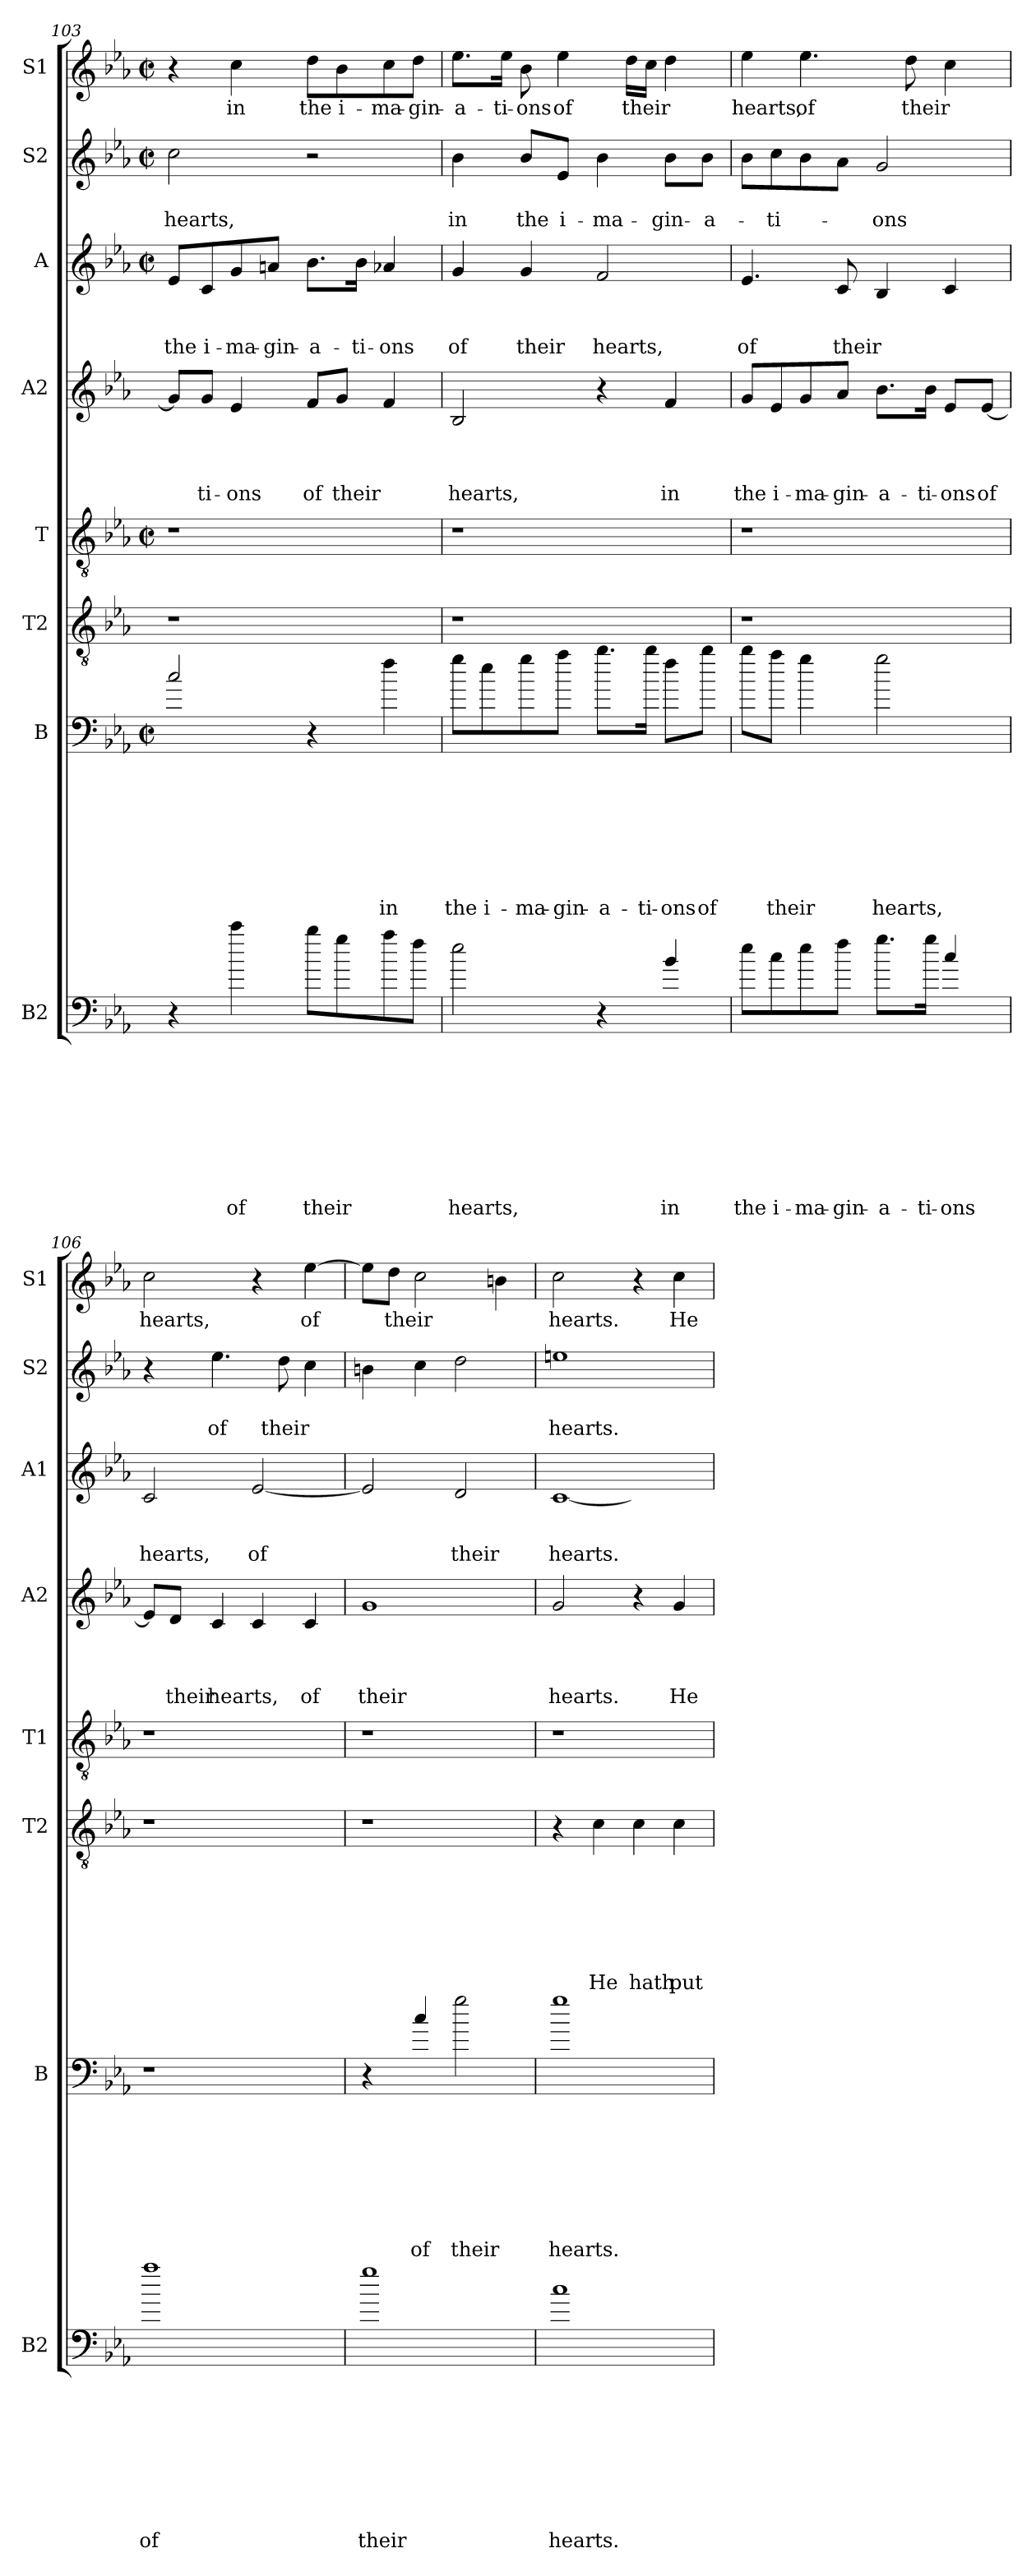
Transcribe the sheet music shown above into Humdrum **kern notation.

**kern	**text	**text	**text	**text	**text	**text	**text	**text	**text	**kern	**text	**text	**text	**text	**text	**text	**text	**text	**kern	**text	**text	**text	**text	**text	**text	**text	**kern	**kern	**text	**text	**text	**text	**kern	**text	**text	**text	**kern	**text	**text	**kern	**text
*part8	*part8	*part8	*part8	*part8	*part8	*part8	*part8	*part8	*part8	*part7	*part7	*part7	*part7	*part7	*part7	*part7	*part7	*part7	*part6	*part6	*part6	*part6	*part6	*part6	*part6	*part6	*part5	*part4	*part4	*part4	*part4	*part4	*part3	*part3	*part3	*part3	*part2	*part2	*part2	*part1	*part1
*staff8	*staff8	*staff8	*staff8	*staff8	*staff8	*staff8	*staff8	*staff8	*staff8	*staff7	*staff7	*staff7	*staff7	*staff7	*staff7	*staff7	*staff7	*staff7	*staff6	*staff6	*staff6	*staff6	*staff6	*staff6	*staff6	*staff6	*staff5	*staff4	*staff4	*staff4	*staff4	*staff4	*staff3	*staff3	*staff3	*staff3	*staff2	*staff2	*staff2	*staff1	*staff1
*I"B2	*	*	*	*	*	*	*	*	*	*I"B	*	*	*	*	*	*	*	*	*I"T2	*	*	*	*	*	*	*	*I"T	*I"A2	*	*	*	*	*I"A	*	*	*	*I"S2	*	*	*I"S1	*
*I'B2	*	*	*	*	*	*	*	*	*	*I'B	*	*	*	*	*	*	*	*	*I'T2	*	*	*	*	*	*	*	*I'T1	*I'A2	*	*	*	*	*I'A1	*	*	*	*I'S2	*	*	*I'S1	*
*clefF4	*	*	*	*	*	*	*	*	*	*clefF4	*	*	*	*	*	*	*	*	*clefGv2	*	*	*	*	*	*	*	*clefGv2	*clefG2	*	*	*	*	*clefG2	*	*	*	*clefG2	*	*	*clefG2	*
*k[b-e-a-]	*	*	*	*	*	*	*	*	*	*k[b-e-a-]	*	*	*	*	*	*	*	*	*k[b-e-a-]	*	*	*	*	*	*	*	*k[b-e-a-]	*k[b-e-a-]	*	*	*	*	*k[b-e-a-]	*	*	*	*k[b-e-a-]	*	*	*k[b-e-a-]	*
*E-:	*	*	*	*	*	*	*	*	*	*E-:	*	*	*	*	*	*	*	*	*E-:	*	*	*	*	*	*	*	*E-:	*E-:	*	*	*	*	*E-:	*	*	*	*E-:	*	*	*E-:	*
*	*	*	*	*	*	*	*	*	*	*M2/2	*	*	*	*	*	*	*	*	*	*	*	*	*	*	*	*	*M2/2	*	*	*	*	*	*M2/2	*	*	*	*M2/2	*	*	*M2/2	*
*	*	*	*	*	*	*	*	*	*	*met(c|)	*	*	*	*	*	*	*	*	*	*	*	*	*	*	*	*	*met(c|)	*	*	*	*	*	*met(c|)	*	*	*	*met(c|)	*	*	*met(c|)	*
=103	=103	=103	=103	=103	=103	=103	=103	=103	=103	=103	=103	=103	=103	=103	=103	=103	=103	=103	=103	=103	=103	=103	=103	=103	=103	=103	=103	=103	=103	=103	=103	=103	=103	=103	=103	=103	=103	=103	=103	=103	=103
!	!	!	!	!	!	!	!	!	!	!	!	!	!	!	!	!	!	!	!	!	!	!	!	!	!	!	!	!	!	!	!	!	!	!	!	!LO:LY:b	!	!	!LO:LY:b	!	!
4r	.	.	.	.	.	.	.	.	.	2cc/	.	.	.	.	.	.	.	.	1r	.	.	.	.	.	.	.	1r	8g/L]	.	.	.	.	8e-/L	.	.	the	2cc\	.	hearts,	4r	.
!	!	!	!	!	!	!	!	!	!	!	!	!	!	!	!	!	!	!	!	!	!	!	!	!	!	!	!	!	!	!	!	!LO:LY:b	!	!	!	!LO:LY:b	!	!	!	!	!
.	.	.	.	.	.	.	.	.	.	.	.	.	.	.	.	.	.	.	.	.	.	.	.	.	.	.	.	8g/J	.	.	.	-ti-	8c/	.	.	i-	.	.	.	.	.
!	!	!	!	!	!	!	!	!	!LO:LY:b	!	!	!	!	!	!	!	!	!	!	!	!	!	!	!	!	!	!	!	!	!	!	!LO:LY:b	!	!	!	!LO:LY:b	!	!	!	!	!LO:LY:b
4ccc\	.	.	.	.	.	.	.	.	of	.	.	.	.	.	.	.	.	.	.	.	.	.	.	.	.	.	.	4e-/	.	.	.	-ons	8g/	.	.	-ma-	.	.	.	4cc\	in
!	!	!	!	!	!	!	!	!	!	!	!	!	!	!	!	!	!	!	!	!	!	!	!	!	!	!	!	!	!	!	!	!	!	!	!	!LO:LY:b	!	!	!	!	!
.	.	.	.	.	.	.	.	.	.	.	.	.	.	.	.	.	.	.	.	.	.	.	.	.	.	.	.	.	.	.	.	.	8an/J	.	.	-gin-	.	.	.	.	.
!	!	!	!	!	!	!	!	!	!LO:LY:b	!	!	!	!	!	!	!	!	!	!	!	!	!	!	!	!	!	!	!	!	!	!	!LO:LY:b	!	!	!	!LO:LY:b:rj	!	!	!	!	!LO:LY:b
8bb-\L	.	.	.	.	.	.	.	.	their	4r	.	.	.	.	.	.	.	.	.	.	.	.	.	.	.	.	.	8f/L	.	.	.	of	8.b-\L	.	.	-a-	2r	.	.	8dd\L	the
!	!	!	!	!	!	!	!	!	!	!	!	!	!	!	!	!	!	!	!	!	!	!	!	!	!	!	!	!	!	!	!	!LO:LY:b	!	!	!	!	!	!	!	!	!LO:LY:b
8gg\	.	.	.	.	.	.	.	.	.	.	.	.	.	.	.	.	.	.	.	.	.	.	.	.	.	.	.	8g/J	.	.	.	their	.	.	.	.	.	.	.	8b-\	i-
!	!	!	!	!	!	!	!	!	!	!	!	!	!	!	!	!	!	!	!	!	!	!	!	!	!	!	!	!	!	!	!	!	!	!	!	!LO:LY:b	!	!	!	!	!
.	.	.	.	.	.	.	.	.	.	.	.	.	.	.	.	.	.	.	.	.	.	.	.	.	.	.	.	.	.	.	.	.	16b-\Jk	.	.	-ti-	.	.	.	.	.
!	!	!	!	!	!	!	!	!	!	!	!	!	!	!	!	!	!	!LO:LY:b	!	!	!	!	!	!	!	!	!	!	!	!	!	!	!	!	!	!LO:LY:b	!	!	!	!	!LO:LY:b
8aa-\	.	.	.	.	.	.	.	.	.	4ff\	.	.	.	.	.	.	.	in	.	.	.	.	.	.	.	.	.	4f/	.	.	.	.	4a-X/	.	.	-ons	.	.	.	8cc\	-ma-
!	!	!	!	!	!	!	!	!	!	!	!	!	!	!	!	!	!	!	!	!	!	!	!	!	!	!	!	!	!	!	!	!	!	!	!	!	!	!	!	!	!LO:LY:b:rj
8ff\J	.	.	.	.	.	.	.	.	.	.	.	.	.	.	.	.	.	.	.	.	.	.	.	.	.	.	.	.	.	.	.	.	.	.	.	.	.	.	.	8dd\J	-gin-
=104	=104	=104	=104	=104	=104	=104	=104	=104	=104	=104	=104	=104	=104	=104	=104	=104	=104	=104	=104	=104	=104	=104	=104	=104	=104	=104	=104	=104	=104	=104	=104	=104	=104	=104	=104	=104	=104	=104	=104	=104	=104
!	!	!	!	!	!	!	!	!	!LO:LY:b	!	!	!	!	!	!	!	!	!LO:LY:b	!	!	!	!	!	!	!	!	!	!	!	!	!	!LO:LY:b	!	!	!	!LO:LY:b	!	!	!LO:LY:b	!	!LO:LY:b
2ee-\	.	.	.	.	.	.	.	.	hearts,	8gg\L	.	.	.	.	.	.	.	the	1r	.	.	.	.	.	.	.	1r	2B-/	.	.	.	hearts,	4g/	.	.	of	4b-\	.	in	8.ee-\L	-a-
!	!	!	!	!	!	!	!	!	!	!	!	!	!	!	!	!	!	!LO:LY:b	!	!	!	!	!	!	!	!	!	!	!	!	!	!	!	!	!	!	!	!	!	!	!
.	.	.	.	.	.	.	.	.	.	8ee-\	.	.	.	.	.	.	.	i-	.	.	.	.	.	.	.	.	.	.	.	.	.	.	.	.	.	.	.	.	.	.	.
!	!	!	!	!	!	!	!	!	!	!	!	!	!	!	!	!	!	!	!	!	!	!	!	!	!	!	!	!	!	!	!	!	!	!	!	!	!	!	!	!	!LO:LY:b
.	.	.	.	.	.	.	.	.	.	.	.	.	.	.	.	.	.	.	.	.	.	.	.	.	.	.	.	.	.	.	.	.	.	.	.	.	.	.	.	16ee-\Jk	-ti-
!	!	!	!	!	!	!	!	!	!	!	!	!	!	!	!	!	!	!LO:LY:b	!	!	!	!	!	!	!	!	!	!	!	!	!	!	!	!	!	!LO:LY:b	!	!	!LO:LY:b	!	!LO:LY:b
.	.	.	.	.	.	.	.	.	.	8gg\	.	.	.	.	.	.	.	-ma-	.	.	.	.	.	.	.	.	.	.	.	.	.	.	4g/	.	.	their	8b-/L	.	the	8b-\	-ons
!	!	!	!	!	!	!	!	!	!	!	!	!	!	!	!	!	!	!LO:LY:b	!	!	!	!	!	!	!	!	!	!	!	!	!	!	!	!	!	!	!	!	!LO:LY:b	!	!LO:LY:b
.	.	.	.	.	.	.	.	.	.	8aa-\J	.	.	.	.	.	.	.	-gin-	.	.	.	.	.	.	.	.	.	.	.	.	.	.	.	.	.	.	8e-/J	.	i-	4ee-\	of
!	!	!	!	!	!	!	!	!	!	!	!	!	!	!	!	!	!	!LO:LY:b:rj	!	!	!	!	!	!	!	!	!	!	!	!	!	!	!	!	!	!LO:LY:b	!	!	!LO:LY:b	!	!
4r	.	.	.	.	.	.	.	.	.	8.bb-\L	.	.	.	.	.	.	.	-a-	.	.	.	.	.	.	.	.	.	4r	.	.	.	.	2f/	.	.	hearts,	4b-\	.	-ma-	.	.
!	!	!	!	!	!	!	!	!	!	!	!	!	!	!	!	!	!	!	!	!	!	!	!	!	!	!	!	!	!	!	!	!	!	!	!	!	!	!	!	!	!LO:LY:b
.	.	.	.	.	.	.	.	.	.	.	.	.	.	.	.	.	.	.	.	.	.	.	.	.	.	.	.	.	.	.	.	.	.	.	.	.	.	.	.	16dd\LL	their
!	!	!	!	!	!	!	!	!	!	!	!	!	!	!	!	!	!	!LO:LY:b	!	!	!	!	!	!	!	!	!	!	!	!	!	!	!	!	!	!	!	!	!	!	!
.	.	.	.	.	.	.	.	.	.	16bb-\Jk	.	.	.	.	.	.	.	-ti-	.	.	.	.	.	.	.	.	.	.	.	.	.	.	.	.	.	.	.	.	.	16cc\JJ	.
!	!	!	!	!	!	!	!	!	!LO:LY:b	!	!	!	!	!	!	!	!	!LO:LY:b	!	!	!	!	!	!	!	!	!	!	!	!	!	!LO:LY:b	!	!	!	!	!	!	!LO:LY:b	!	!
4b-/	.	.	.	.	.	.	.	.	in	8ff\L	.	.	.	.	.	.	.	-ons	.	.	.	.	.	.	.	.	.	4f/	.	.	.	in	.	.	.	.	8b-\L	.	-gin-	4dd\	.
!	!	!	!	!	!	!	!	!	!	!	!	!	!	!	!	!	!	!LO:LY:b	!	!	!	!	!	!	!	!	!	!	!	!	!	!	!	!	!	!	!	!	!LO:LY:b:rj	!	!
.	.	.	.	.	.	.	.	.	.	8bb-\J	.	.	.	.	.	.	.	of	.	.	.	.	.	.	.	.	.	.	.	.	.	.	.	.	.	.	8b-\J	.	-a-	.	.
!!LO:PB:g=z
=105	=105	=105	=105	=105	=105	=105	=105	=105	=105	=105	=105	=105	=105	=105	=105	=105	=105	=105	=105	=105	=105	=105	=105	=105	=105	=105	=105	=105	=105	=105	=105	=105	=105	=105	=105	=105	=105	=105	=105	=105	=105
!	!	!	!	!	!	!	!	!	!LO:LY:b	!	!	!	!	!	!	!	!	!	!	!	!	!	!	!	!	!	!	!	!	!	!	!LO:LY:b	!	!	!	!LO:LY:b	!	!	!	!	!LO:LY:b
8ee-\L	.	.	.	.	.	.	.	.	the	8bb-\L	.	.	.	.	.	.	.	.	1r	.	.	.	.	.	.	.	1r	8g/L	.	.	.	the	4.e-/	.	.	of	8b-\L	.	.	4ee-\	hearts,
!	!	!	!	!	!	!	!	!	!LO:LY:b	!	!	!	!	!	!	!	!	!LO:LY:b	!	!	!	!	!	!	!	!	!	!	!	!	!	!LO:LY:b	!	!	!	!	!	!	!LO:LY:b	!	!
8cc\	.	.	.	.	.	.	.	.	i-	8aa-\J	.	.	.	.	.	.	.	their	.	.	.	.	.	.	.	.	.	8e-/	.	.	.	i-	.	.	.	.	8cc\	.	-ti-	.	.
!	!	!	!	!	!	!	!	!	!LO:LY:b	!	!	!	!	!	!	!	!	!	!	!	!	!	!	!	!	!	!	!	!	!	!	!LO:LY:b	!	!	!	!	!	!	!	!	!LO:LY:b
8ee-\	.	.	.	.	.	.	.	.	-ma-	4gg\	.	.	.	.	.	.	.	.	.	.	.	.	.	.	.	.	.	8g/	.	.	.	-ma-	.	.	.	.	8b-\	.	.	4.ee-\	of
!	!	!	!	!	!	!	!	!	!LO:LY:b	!	!	!	!	!	!	!	!	!	!	!	!	!	!	!	!	!	!	!	!	!	!	!LO:LY:b	!	!	!	!LO:LY:b	!	!	!	!	!
8ff\J	.	.	.	.	.	.	.	.	-gin-	.	.	.	.	.	.	.	.	.	.	.	.	.	.	.	.	.	.	8a-/J	.	.	.	-gin-	8c/	.	.	their	8a-\J	.	.	.	.
!	!	!	!	!	!	!	!	!	!LO:LY:b:rj	!	!	!	!	!	!	!	!	!LO:LY:b	!	!	!	!	!	!	!	!	!	!	!	!	!	!LO:LY:b:rj	!	!	!	!	!	!	!LO:LY:b	!	!
8.gg\L	.	.	.	.	.	.	.	.	-a-	2gg\	.	.	.	.	.	.	.	hearts,	.	.	.	.	.	.	.	.	.	8.b-\L	.	.	.	-a-	4B-/	.	.	.	2g/	.	-ons	.	.
!	!	!	!	!	!	!	!	!	!	!	!	!	!	!	!	!	!	!	!	!	!	!	!	!	!	!	!	!	!	!	!	!	!	!	!	!	!	!	!	!	!LO:LY:b
.	.	.	.	.	.	.	.	.	.	.	.	.	.	.	.	.	.	.	.	.	.	.	.	.	.	.	.	.	.	.	.	.	.	.	.	.	.	.	.	8dd\	their
!	!	!	!	!	!	!	!	!	!LO:LY:b	!	!	!	!	!	!	!	!	!	!	!	!	!	!	!	!	!	!	!	!	!	!	!LO:LY:b	!	!	!	!	!	!	!	!	!
16gg\Jk	.	.	.	.	.	.	.	.	-ti-	.	.	.	.	.	.	.	.	.	.	.	.	.	.	.	.	.	.	16b-\Jk	.	.	.	-ti-	.	.	.	.	.	.	.	.	.
!	!	!	!	!	!	!	!	!	!LO:LY:b	!	!	!	!	!	!	!	!	!	!	!	!	!	!	!	!	!	!	!	!	!	!	!LO:LY:b	!	!	!	!	!	!	!	!	!
4cc/	.	.	.	.	.	.	.	.	-ons	.	.	.	.	.	.	.	.	.	.	.	.	.	.	.	.	.	.	8e-/L	.	.	.	-ons	4c/	.	.	.	.	.	.	4cc\	.
!	!	!	!	!	!	!	!	!	!	!	!	!	!	!	!	!	!	!	!	!	!	!	!	!	!	!	!	!	!	!	!	!LO:LY:b	!	!	!	!	!	!	!	!	!
.	.	.	.	.	.	.	.	.	.	.	.	.	.	.	.	.	.	.	.	.	.	.	.	.	.	.	.	[<8e-/J	.	.	.	of	.	.	.	.	.	.	.	.	.
=106	=106	=106	=106	=106	=106	=106	=106	=106	=106	=106	=106	=106	=106	=106	=106	=106	=106	=106	=106	=106	=106	=106	=106	=106	=106	=106	=106	=106	=106	=106	=106	=106	=106	=106	=106	=106	=106	=106	=106	=106	=106
!	!	!	!	!	!	!	!	!	!LO:LY:b	!	!	!	!	!	!	!	!	!	!	!	!	!	!	!	!	!	!	!	!	!	!	!	!	!	!	!LO:LY:b	!	!	!	!	!LO:LY:b
1aa-	.	.	.	.	.	.	.	.	of	1r	.	.	.	.	.	.	.	.	1r	.	.	.	.	.	.	.	1r	8e-/L]	.	.	.	.	2c/	.	.	hearts,	4r	.	.	2cc\	hearts,
!	!	!	!	!	!	!	!	!	!	!	!	!	!	!	!	!	!	!	!	!	!	!	!	!	!	!	!	!	!	!	!	!LO:LY:b	!	!	!	!	!	!	!	!	!
.	.	.	.	.	.	.	.	.	.	.	.	.	.	.	.	.	.	.	.	.	.	.	.	.	.	.	.	8d/J	.	.	.	their	.	.	.	.	.	.	.	.	.
!	!	!	!	!	!	!	!	!	!	!	!	!	!	!	!	!	!	!	!	!	!	!	!	!	!	!	!	!	!	!	!	!LO:LY:b	!	!	!	!	!	!	!LO:LY:b	!	!
.	.	.	.	.	.	.	.	.	.	.	.	.	.	.	.	.	.	.	.	.	.	.	.	.	.	.	.	4c/	.	.	.	hearts,	.	.	.	.	4.ee-\	.	of	.	.
!	!	!	!	!	!	!	!	!	!	!	!	!	!	!	!	!	!	!	!	!	!	!	!	!	!	!	!	!	!	!	!	!	!	!	!	!LO:LY:b	!	!	!	!	!
.	.	.	.	.	.	.	.	.	.	.	.	.	.	.	.	.	.	.	.	.	.	.	.	.	.	.	.	4c/	.	.	.	.	[<2e-/	.	.	of	.	.	.	4r	.
!	!	!	!	!	!	!	!	!	!	!	!	!	!	!	!	!	!	!	!	!	!	!	!	!	!	!	!	!	!	!	!	!	!	!	!	!	!	!	!LO:LY:b	!	!
.	.	.	.	.	.	.	.	.	.	.	.	.	.	.	.	.	.	.	.	.	.	.	.	.	.	.	.	.	.	.	.	.	.	.	.	.	8dd\	.	their	.	.
!	!	!	!	!	!	!	!	!	!	!	!	!	!	!	!	!	!	!	!	!	!	!	!	!	!	!	!	!	!	!	!	!LO:LY:b	!	!	!	!	!	!	!	!	!LO:LY:b
.	.	.	.	.	.	.	.	.	.	.	.	.	.	.	.	.	.	.	.	.	.	.	.	.	.	.	.	4c/	.	.	.	of	.	.	.	.	4cc\	.	.	[>4ee-\	of
=107	=107	=107	=107	=107	=107	=107	=107	=107	=107	=107	=107	=107	=107	=107	=107	=107	=107	=107	=107	=107	=107	=107	=107	=107	=107	=107	=107	=107	=107	=107	=107	=107	=107	=107	=107	=107	=107	=107	=107	=107	=107
!	!	!	!	!	!	!	!	!	!LO:LY:b	!	!	!	!	!	!	!	!	!	!	!	!	!	!	!	!	!	!	!	!	!	!	!LO:LY:b	!	!	!	!	!	!	!	!	!
1gg	.	.	.	.	.	.	.	.	their	4r	.	.	.	.	.	.	.	.	1r	.	.	.	.	.	.	.	1r	1g	.	.	.	their	2e-/]	.	.	.	4bn\	.	.	8ee-\L]	.
!	!	!	!	!	!	!	!	!	!	!	!	!	!	!	!	!	!	!	!	!	!	!	!	!	!	!	!	!	!	!	!	!	!	!	!	!	!	!	!	!	!LO:LY:b
.	.	.	.	.	.	.	.	.	.	.	.	.	.	.	.	.	.	.	.	.	.	.	.	.	.	.	.	.	.	.	.	.	.	.	.	.	.	.	.	8dd\J	their
!	!	!	!	!	!	!	!	!	!	!	!	!	!	!	!	!	!	!LO:LY:b	!	!	!	!	!	!	!	!	!	!	!	!	!	!	!	!	!	!	!	!	!	!	!
.	.	.	.	.	.	.	.	.	.	4cc/	.	.	.	.	.	.	.	of	.	.	.	.	.	.	.	.	.	.	.	.	.	.	.	.	.	.	4cc\	.	.	2cc\	.
!	!	!	!	!	!	!	!	!	!	!	!	!	!	!	!	!	!	!LO:LY:b	!	!	!	!	!	!	!	!	!	!	!	!	!	!	!	!	!	!LO:LY:b	!	!	!	!	!
.	.	.	.	.	.	.	.	.	.	2gg\	.	.	.	.	.	.	.	their	.	.	.	.	.	.	.	.	.	.	.	.	.	.	2d/	.	.	their	2dd\	.	.	.	.
.	.	.	.	.	.	.	.	.	.	.	.	.	.	.	.	.	.	.	.	.	.	.	.	.	.	.	.	.	.	.	.	.	.	.	.	.	.	.	.	4bn\	.
=108	=108	=108	=108	=108	=108	=108	=108	=108	=108	=108	=108	=108	=108	=108	=108	=108	=108	=108	=108	=108	=108	=108	=108	=108	=108	=108	=108	=108	=108	=108	=108	=108	=108	=108	=108	=108	=108	=108	=108	=108	=108
!	!	!	!	!	!	!	!	!	!LO:LY:b	!	!	!	!	!	!	!	!	!LO:LY:b	!	!	!	!	!	!	!	!	!	!	!	!	!	!LO:LY:b	!	!	!	!LO:LY:b	!	!	!LO:LY:b	!	!LO:LY:b
1cc	.	.	.	.	.	.	.	.	hearts.	1gg	.	.	.	.	.	.	.	hearts.	4r	.	.	.	.	.	.	.	1r	2g/	.	.	.	hearts.	[<1c	.	.	hearts.	1een	.	hearts.	2cc\	hearts.
!	!	!	!	!	!	!	!	!	!	!	!	!	!	!	!	!	!	!	!	!	!	!	!	!	!	!LO:LY:b	!	!	!	!	!	!	!	!	!	!	!	!	!	!	!
.	.	.	.	.	.	.	.	.	.	.	.	.	.	.	.	.	.	.	4c\	.	.	.	.	.	.	He	.	.	.	.	.	.	.	.	.	.	.	.	.	.	.
!	!	!	!	!	!	!	!	!	!	!	!	!	!	!	!	!	!	!	!	!	!	!	!	!	!	!LO:LY:b	!	!	!	!	!	!	!	!	!	!	!	!	!	!	!
.	.	.	.	.	.	.	.	.	.	.	.	.	.	.	.	.	.	.	4c\	.	.	.	.	.	.	hath	.	4r	.	.	.	.	.	.	.	.	.	.	.	4r	.
!	!	!	!	!	!	!	!	!	!	!	!	!	!	!	!	!	!	!	!	!	!	!	!	!	!	!LO:LY:b	!	!	!	!	!	!LO:LY:b	!	!	!	!	!	!	!	!	!LO:LY:b
.	.	.	.	.	.	.	.	.	.	.	.	.	.	.	.	.	.	.	4c\	.	.	.	.	.	.	put	.	4g/	.	.	.	He	.	.	.	.	.	.	.	4cc\	He
=	=	=	=	=	=	=	=	=	=	=	=	=	=	=	=	=	=	=	=	=	=	=	=	=	=	=	=	=	=	=	=	=	=	=	=	=	=	=	=	=	=
*-	*-	*-	*-	*-	*-	*-	*-	*-	*-	*-	*-	*-	*-	*-	*-	*-	*-	*-	*-	*-	*-	*-	*-	*-	*-	*-	*-	*-	*-	*-	*-	*-	*-	*-	*-	*-	*-	*-	*-	*-	*-
